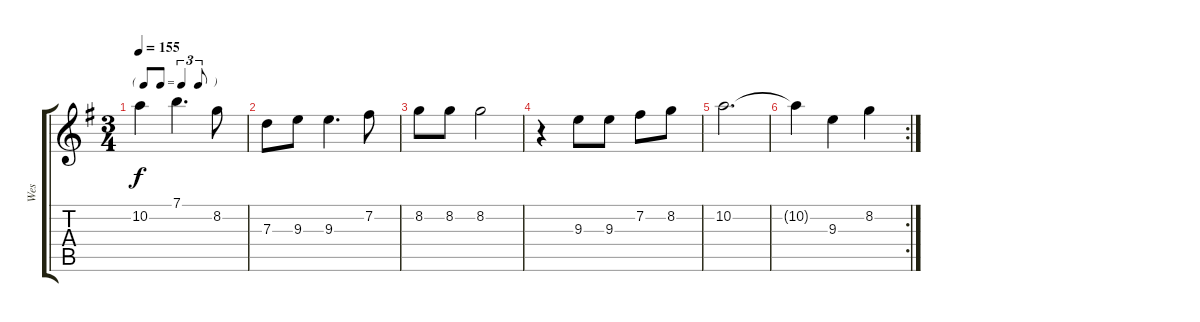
\track ("Wes" "Wes") {instrument electricguitarjazz}
\staff {score tabs}
\tuning (E4 B3 G3 D3 A2 E2) {hide}
\ts (3 4)
\tf triplet8th
\tempo 155
\clef g2
\ks eminor
10.2.4{dy f} 7.1.4{d} 8.2.8 |
7.3.8 9.3.8 9.3.4{d} 7.2.8 |
8.2.8 8.2.8 8.2.2 |
r.4 9.3.8 9.3.8 7.2.8 8.2.8 |
10.2.2{d} |
\rc 2
10.2{t}.4 9.3.4 8.2.4
